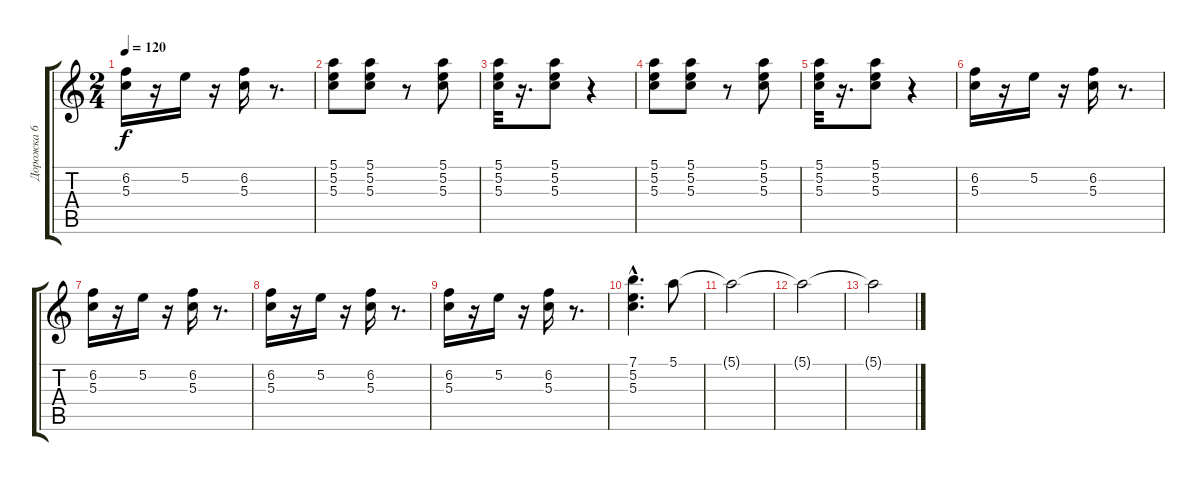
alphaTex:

\track ("Дорожка 6" "Дорожка 6") {instrument acousticguitarsteel}
\staff {score tabs}
\tuning (E4 B3 G3 D3 A2 E2) {hide}
\ts (2 4)
\tempo 120
\clef g2
\ks c
(6.2 5.3).16{dy f} r.16 5.2.16 r.16 (6.2 5.3).16 r.8{d} |
(5.1 5.2 5.3).8 (5.1 5.2 5.3).8 r.8 (5.1 5.2 5.3).8 |
(5.1 5.2 5.3).32 r.16{d} (5.1 5.2 5.3).8 r.4 |
(5.1 5.2 5.3).8 (5.1 5.2 5.3).8 r.8 (5.1 5.2 5.3).8 |
(5.1 5.2 5.3).32 r.16{d} (5.1 5.2 5.3).8 r.4 |
(6.2 5.3).16 r.16 5.2.16 r.16 (6.2 5.3).16 r.8{d} |
(6.2 5.3).16 r.16 5.2.16 r.16 (6.2 5.3).16 r.8{d} |
(6.2 5.3).16 r.16 5.2.16 r.16 (6.2 5.3).16 r.8{d} |
(6.2 5.3).16 r.16 5.2.16 r.16 (6.2 5.3).16 r.8{d} |
(7.1{hac} 5.2 5.3).4{d} 5.1.8 |
5.1{t}.2 |
5.1{t}.2 |
5.1{t}.2
